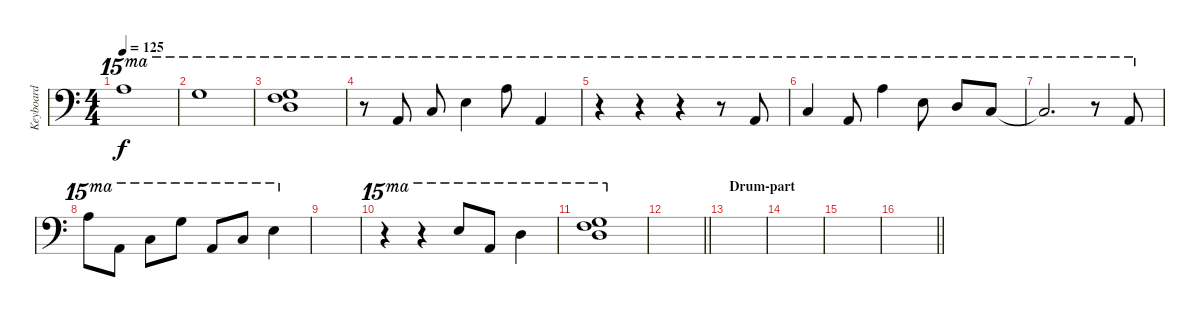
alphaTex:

\track ("Keyboard" "Keyboard") {instrument acousticgrandpiano}
\staff {score}
\tuning (C4 G3 Eb3 Bb2 F2 F1) {hide}
\ts (4 4)
\tempo 125
\clef f4
\ks c
21.1.1{ot 15ma dy f} |
19.1.1{ot 15ma} |
(19.1 22.2 23.3).1{ot 15ma} |
r.8{ot 15ma} 9.1.8{ot 15ma} 12.1.8{ot 15ma} 16.1.4{ot 15ma} 21.1.8{ot 15ma} 9.1.4{ot 15ma} |
r.4{ot 15ma} r.4{ot 15ma} r.4{ot 15ma} r.8{ot 15ma} 9.1.8{ot 15ma} |
12.1.4{ot 15ma} 9.1.8{ot 15ma} 21.1.4{ot 15ma} 16.1.8{ot 15ma} 14.1.8{ot 15ma} 12.1.8{ot 15ma} |
12.1{t}.2{d ot 15ma} r.8{ot 15ma} 9.1.8{ot 15ma} |
21.1.8{ot 15ma} 9.1.8{ot 15ma} 12.1.8{ot 15ma} 19.1.8{ot 15ma} 9.1.8{ot 15ma} 12.1.8{ot 15ma} 16.1.4{ot 15ma} |
|
r.4{ot 15ma} r.4{ot 15ma} 16.1.8{ot 15ma} 9.1.8{ot 15ma} 14.1.4{ot 15ma} |
(19.1 22.2 23.3).1{ot 15ma} |
\barLineRight lightlight
|
\section ("" "Drum-part")
|
|
|
\barLineRight lightlight
